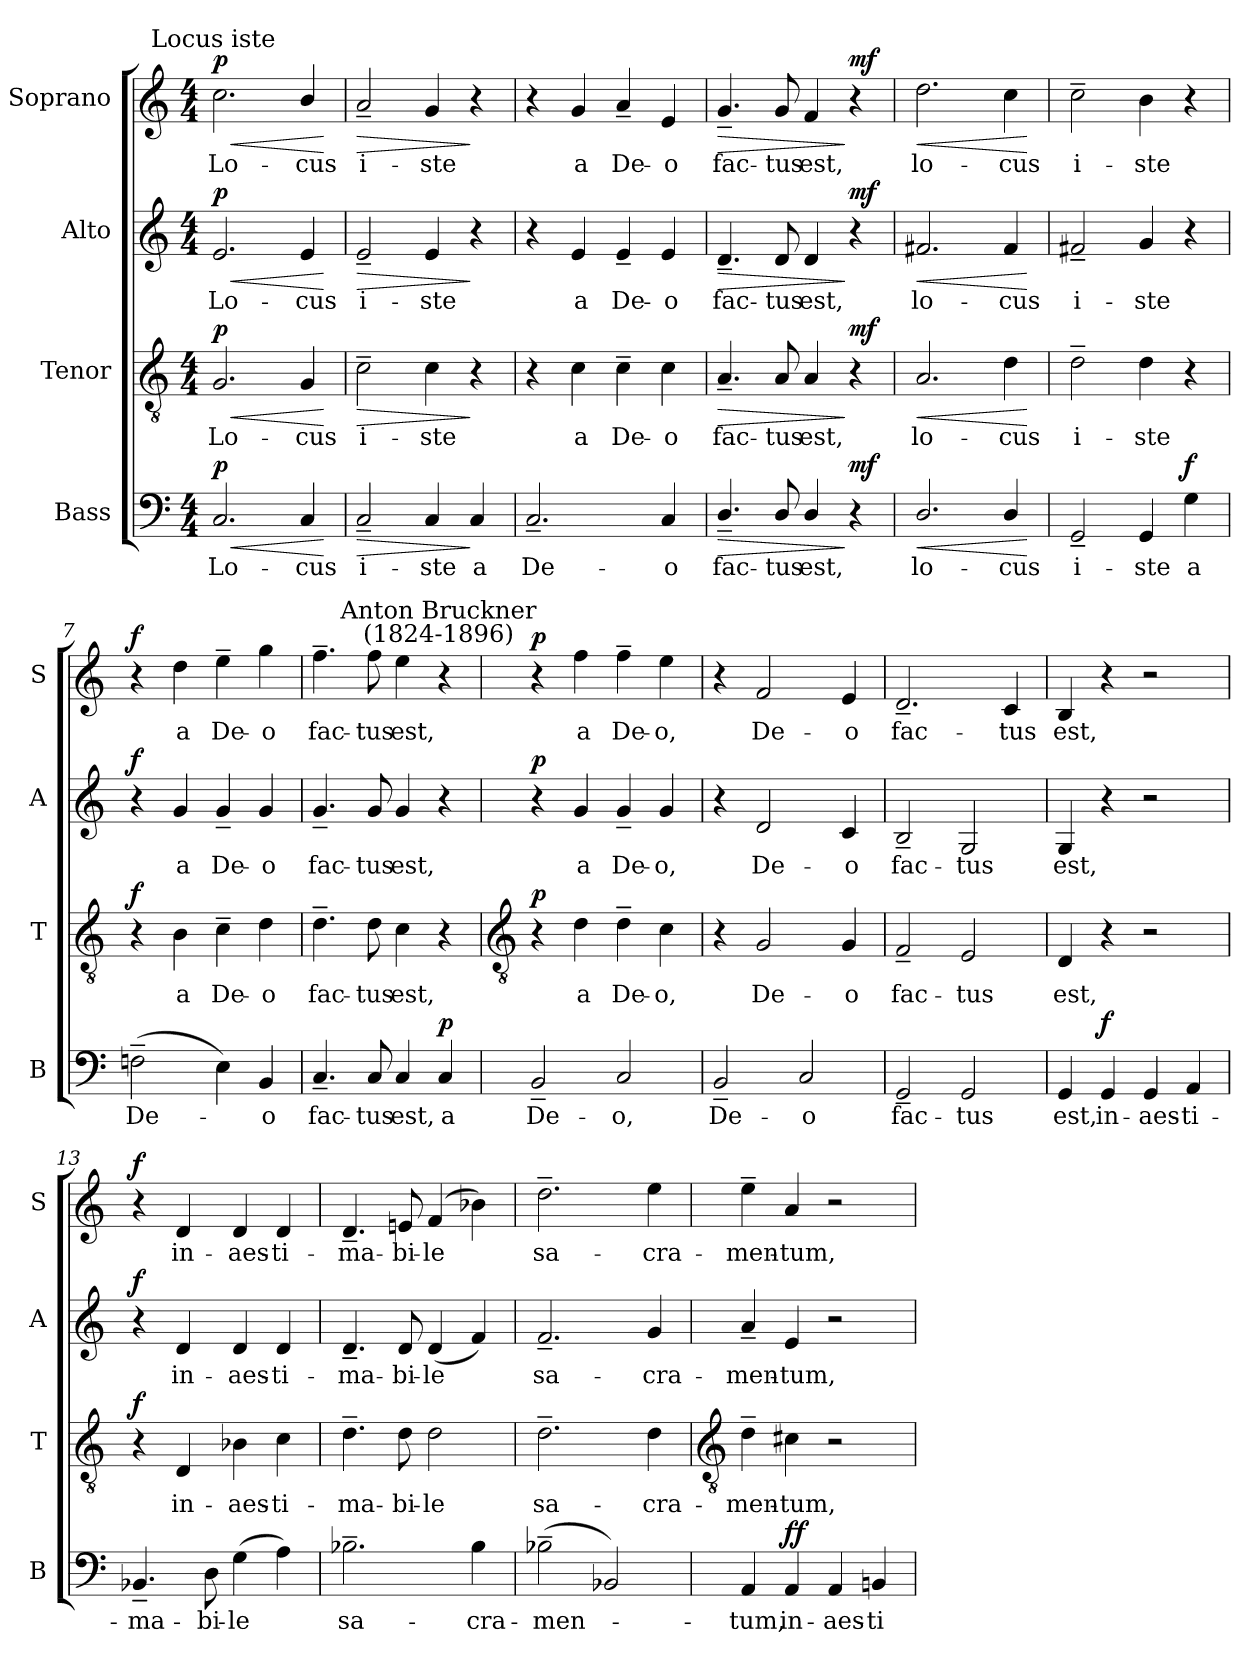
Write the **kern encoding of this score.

**kern	**text	**dynam	**kern	**text	**dynam	**kern	**text	**dynam	**kern	**text	**dynam
*part4	*part4	*part4	*part3	*part3	*part3	*part2	*part2	*part2	*part1	*part1	*part1
*staff4	*staff4	*staff4	*staff3	*staff3	*staff3	*staff2	*staff2	*staff2	*staff1	*staff1	*staff1
*I"Bass	*	*	*I"Tenor	*	*	*I"Alto	*	*	*I"Soprano	*	*
*I'B	*	*	*I'T	*	*	*I'A	*	*	*I'S	*	*
*clefF4	*	*	*clefGv2	*	*	*clefG2	*	*	*clefG2	*	*
*k[]	*	*	*k[]	*	*	*k[]	*	*	*k[]	*	*
*C:	*	*	*C:	*	*	*C:	*	*	*C:	*	*
*M4/4	*	*	*M4/4	*	*	*M4/4	*	*	*M4/4	*	*
=1	=1	=1	=1	=1	=1	=1	=1	=1	=1	=1	=1
!	!	!	!	!	!	!	!	!	!LO:TX:a:cj:t=Locus iste	!	!
!	!LO:LY:b	!LO:HP:b	!	!LO:LY:b	!LO:HP:b	!	!LO:LY:b	!LO:HP:b	!	!LO:LY:b	!LO:HP:b
!	!	!LO:DY:n=1:b	!	!	!LO:DY:n=1:b	!	!	!LO:DY:n=1:b	!	!	!LO:DY:n=1:b
2.C	Lo-	< p	2.G	Lo-	< p	2.e	Lo-	< p	2.cc	Lo-	< p
!	!LO:LY:b	!	!	!LO:LY:b	!	!	!LO:LY:b	!	!	!LO:LY:b	!
4C	-cus	.	4G	-cus	.	4e	-cus	.	4b/	-cus	.
.	.	[	.	.	[	.	.	[	.	.	[
=2	=2	=2	=2	=2	=2	=2	=2	=2	=2	=2	=2
!	!LO:LY:b	!LO:HP:b	!	!LO:LY:b	!LO:HP:b	!	!LO:LY:b	!LO:HP:b	!	!LO:LY:b	!LO:HP:b
2C~	i-	>	2c~	i-	>	2e~	i-	>	2a~	i-	>
!	!LO:LY:b	!	!	!LO:LY:b	!	!	!LO:LY:b	!	!	!LO:LY:b	!
4C	-ste	.	4c	-ste	.	4e	-ste	.	4g	-ste	.
!	!LO:LY:b	!	!	!	!	!	!	!	!	!	!
4C	a	]	4r	.	]	4r	.	]	4r	.	]
=3	=3	=3	=3	=3	=3	=3	=3	=3	=3	=3	=3
!	!LO:LY:b	!	!	!	!	!	!	!	!	!	!
2.C~	De-	.	4r	.	.	4r	.	.	4r	.	.
!	!	!	!	!LO:LY:b	!	!	!LO:LY:b	!	!	!LO:LY:b	!
.	.	.	4c	a	.	4e	a	.	4g	a	.
!	!	!	!	!LO:LY:b	!	!	!LO:LY:b	!	!	!LO:LY:b	!
.	.	.	4c~	De-	.	4e~	De-	.	4a~	De-	.
!	!LO:LY:b	!	!	!LO:LY:b	!	!	!LO:LY:b	!	!	!LO:LY:b	!
4C	-o	.	4c	-o	.	4e	-o	.	4e	-o	.
=4	=4	=4	=4	=4	=4	=4	=4	=4	=4	=4	=4
!	!LO:LY:b	!LO:HP:b	!	!LO:LY:b	!LO:HP:b	!	!LO:LY:b	!LO:HP:b	!	!LO:LY:b	!LO:HP:b
4.D~/	fac-	>	4.A~	fac-	>	4.d~	fac-	>	4.g~	fac-	>
!	!LO:LY:b	!	!	!LO:LY:b	!	!	!LO:LY:b	!	!	!LO:LY:b	!
8D/	-tus	.	8A	-tus	.	8d	-tus	.	8g	-tus	.
!	!LO:LY:b	!	!	!LO:LY:b	!	!	!LO:LY:b	!	!	!LO:LY:b	!
4D/	est,	.	4A	est,	.	4d	est,	.	4f	est,	.
!	!	!LO:DY:n=1:b	!	!	!LO:DY:n=1:b	!	!	!LO:DY:n=1:b	!	!	!LO:DY:n=1:b
4r	.	] mf	4r	.	] mf	4r	.	] mf	4r	.	] mf
=5	=5	=5	=5	=5	=5	=5	=5	=5	=5	=5	=5
!	!LO:LY:b	!LO:HP:b	!	!LO:LY:b	!LO:HP:b	!	!LO:LY:b	!LO:HP:b	!	!LO:LY:b	!LO:HP:b
2.D/	lo-	<	2.A	lo-	<	2.f#X	lo-	<	2.dd	lo-	<
!	!LO:LY:b	!	!	!LO:LY:b	!	!	!LO:LY:b	!	!	!LO:LY:b	!
4D/	-cus	.	4d	-cus	.	4f#	-cus	.	4cc	-cus	.
.	.	[	.	.	[	.	.	[	.	.	[
=6	=6	=6	=6	=6	=6	=6	=6	=6	=6	=6	=6
!	!LO:LY:b	!	!	!LO:LY:b	!	!	!LO:LY:b	!	!	!LO:LY:b	!
2GG~	i-	.	2d~	i-	.	2f#X~	i-	.	2cc~	i-	.
!	!LO:LY:b	!	!	!LO:LY:b	!	!	!LO:LY:b	!	!	!LO:LY:b	!
4GG	-ste	.	4d	-ste	.	4g	-ste	.	4b	-ste	.
!	!LO:LY:b	!LO:DY:b	!	!	!	!	!	!	!	!	!
4G	a	f	4r	.	.	4r	.	.	4r	.	.
=7	=7	=7	=7	=7	=7	=7	=7	=7	=7	=7	=7
!	!LO:LY:b	!	!	!	!LO:DY:b	!	!	!LO:DY:b	!	!	!LO:DY:b
(>2Fn~	De-	.	4r	.	f	4r	.	f	4r	.	f
!	!	!	!	!LO:LY:b	!	!	!LO:LY:b	!	!	!LO:LY:b	!
.	.	.	4B	a	.	4g	a	.	4dd	a	.
!	!	!	!	!LO:LY:b	!	!	!LO:LY:b	!	!	!LO:LY:b	!
4E)	.	.	4c~	De-	.	4g~	De-	.	4ee~	De-	.
!	!LO:LY:b	!	!	!LO:LY:b	!	!	!LO:LY:b	!	!	!LO:LY:b	!
4BB	o	.	4d	-o	.	4g	-o	.	4gg	-o	.
=8	=8	=8	=8	=8	=8	=8	=8	=8	=8	=8	=8
!	!LO:LY:b	!	!	!LO:LY:b	!	!	!LO:LY:b	!	!	!LO:LY:b	!
4.C~	fac-	.	4.d~	fac-	.	4.g~	fac-	.	4.ff~	fac-	.
!	!LO:LY:b	!	!	!LO:LY:b	!	!	!LO:LY:b	!	!	!LO:LY:b	!
8C	-tus	.	8d	-tus	.	8g	-tus	.	8ff	-tus	.
!	!LO:LY:b	!	!	!LO:LY:b	!	!	!LO:LY:b	!	!	!LO:LY:b	!
4C	est,	.	4c	est,	.	4g	est,	.	4ee	est,	.
!	!	!	!	!	!	!	!	!	!LO:TX:a:cj:t=Anton Bruckner\n(1824-1896)	!	!
!	!LO:LY:b	!LO:DY:b	!	!	!	!	!	!	!	!	!
4C	a	p	4r	.	.	4r	.	.	4r	.	.
!!LO:LB:g=z
=9	=9	=9	=9	=9	=9	=9	=9	=9	=9	=9	=9
*	*	*	*clefGv2	*	*	*	*	*	*	*	*
!	!LO:LY:b	!	!	!	!LO:DY:b	!	!	!LO:DY:b	!	!	!LO:DY:b
2BB~	De-	.	4r	.	p	4r	.	p	4r	.	p
!	!	!	!	!LO:LY:b	!	!	!LO:LY:b	!	!	!LO:LY:b	!
.	.	.	4d	a	.	4g	a	.	4ff	a	.
!	!LO:LY:b	!	!	!LO:LY:b	!	!	!LO:LY:b	!	!	!LO:LY:b	!
2C	-o,	.	4d~	De-	.	4g~	De-	.	4ff~	De-	.
!	!	!	!	!LO:LY:b	!	!	!LO:LY:b	!	!	!LO:LY:b	!
.	.	.	4c	-o,	.	4g	-o,	.	4ee	-o,	.
=10	=10	=10	=10	=10	=10	=10	=10	=10	=10	=10	=10
!	!LO:LY:b	!	!	!	!	!	!	!	!	!	!
2BB~	De-	.	4r	.	.	4r	.	.	4r	.	.
!	!	!	!	!LO:LY:b	!	!	!LO:LY:b	!	!	!LO:LY:b	!
.	.	.	2G	De-	.	2d	De-	.	2f	De-	.
!	!LO:LY:b	!	!	!	!	!	!	!	!	!	!
2C	-o	.	.	.	.	.	.	.	.	.	.
!	!	!	!	!LO:LY:b	!	!	!LO:LY:b	!	!	!LO:LY:b	!
.	.	.	4G	-o	.	4c	-o	.	4e	-o	.
=11	=11	=11	=11	=11	=11	=11	=11	=11	=11	=11	=11
!	!LO:LY:b	!	!	!LO:LY:b	!	!	!LO:LY:b	!	!	!LO:LY:b	!
2GG~	fac-	.	2F~	fac-	.	2B~	fac-	.	2.d~	fac-	.
!	!LO:LY:b	!	!	!LO:LY:b	!	!	!LO:LY:b	!	!	!	!
2GG	-tus	.	2E	-tus	.	2G	-tus	.	.	.	.
!	!	!	!	!	!	!	!	!	!	!LO:LY:b	!
.	.	.	.	.	.	.	.	.	4c	-tus	.
=12	=12	=12	=12	=12	=12	=12	=12	=12	=12	=12	=12
!	!LO:LY:b	!	!	!LO:LY:b	!	!	!LO:LY:b	!	!	!LO:LY:b	!
4GG	est,	.	4D	est,	.	4G	est,	.	4B	est,	.
!	!LO:LY:b	!LO:DY:b	!	!	!	!	!	!	!	!	!
4GG	in-	f	4r	.	.	4r	.	.	4r	.	.
!	!LO:LY:b	!	!	!	!	!	!	!	!	!	!
4GG	-aes-	.	2r	.	.	2r	.	.	2r	.	.
!	!LO:LY:b	!	!	!	!	!	!	!	!	!	!
4AA	-ti-	.	.	.	.	.	.	.	.	.	.
=13	=13	=13	=13	=13	=13	=13	=13	=13	=13	=13	=13
!	!LO:LY:b	!	!	!	!LO:DY:b	!	!	!LO:DY:b	!	!	!LO:DY:b
4.BB-X~	-ma-	.	4r	.	f	4r	.	f	4r	.	f
!	!	!	!	!LO:LY:b	!	!	!LO:LY:b	!	!	!LO:LY:b	!
.	.	.	4D	in-	.	4d	in-	.	4d	in-	.
!	!LO:LY:b	!	!	!	!	!	!	!	!	!	!
8D	-bi-	.	.	.	.	.	.	.	.	.	.
!	!LO:LY:b	!	!	!LO:LY:b	!	!	!LO:LY:b	!	!	!LO:LY:b	!
(>4G	-le	.	4B-X	-aes-	.	4d	-aes-	.	4d	-aes-	.
!	!	!	!	!LO:LY:b	!	!	!LO:LY:b	!	!	!LO:LY:b	!
4A)	.	.	4c	-ti-	.	4d	-ti-	.	4d	-ti-	.
=14	=14	=14	=14	=14	=14	=14	=14	=14	=14	=14	=14
!	!LO:LY:b	!	!	!LO:LY:b	!	!	!LO:LY:b	!	!	!LO:LY:b	!
2.B-X~	sa-	.	4.d~	-ma-	.	4.d~	-ma-	.	4.d~	-ma-	.
!	!	!	!	!LO:LY:b	!	!	!LO:LY:b	!	!	!LO:LY:b	!
.	.	.	8d	-bi-	.	8d	-bi-	.	8en	-bi-	.
!	!	!	!	!LO:LY:b	!	!	!LO:LY:b	!	!	!LO:LY:b	!
.	.	.	2d	-le	.	(<4d	-le	.	(<4f	-le	.
!	!LO:LY:b	!	!	!	!	!	!	!	!	!	!
4B-	-cra-	.	.	.	.	4f)	.	.	4b-X)	.	.
=15	=15	=15	=15	=15	=15	=15	=15	=15	=15	=15	=15
!	!LO:LY:b	!	!	!LO:LY:b	!	!	!LO:LY:b	!	!	!LO:LY:b	!
(2B-X~	-men-	.	2.d~	sa-	.	2.f~	sa-	.	2.dd~	sa-	.
2BB-X)	.	.	.	.	.	.	.	.	.	.	.
!	!	!	!	!LO:LY:b	!	!	!LO:LY:b	!	!	!LO:LY:b	!
.	.	.	4d	-cra-	.	4g	-cra-	.	4ee	-cra-	.
!!LO:LB:g=z
=16	=16	=16	=16	=16	=16	=16	=16	=16	=16	=16	=16
*	*	*	*clefGv2	*	*	*	*	*	*	*	*
!	!LO:LY:b	!	!	!LO:LY:b	!	!	!LO:LY:b	!	!	!LO:LY:b	!
4AA	tum,	.	4d~	-men-	.	4a~	-men-	.	4ee~	-men-	.
!	!LO:LY:b	!LO:DY:b	!	!LO:LY:b	!	!	!LO:LY:b	!	!	!LO:LY:b	!
4AA	in-	ff	4c#X	-tum,	.	4e	-tum,	.	4a	-tum,	.
!	!LO:LY:b	!	!	!	!	!	!	!	!	!	!
4AA	-aes-	.	2r	.	.	2r	.	.	2r	.	.
!	!LO:LY:b	!	!	!	!	!	!	!	!	!	!
4BBn	-ti-	.	.	.	.	.	.	.	.	.	.
=	=	=	=	=	=	=	=	=	=	=	=
*-	*-	*-	*-	*-	*-	*-	*-	*-	*-	*-	*-
